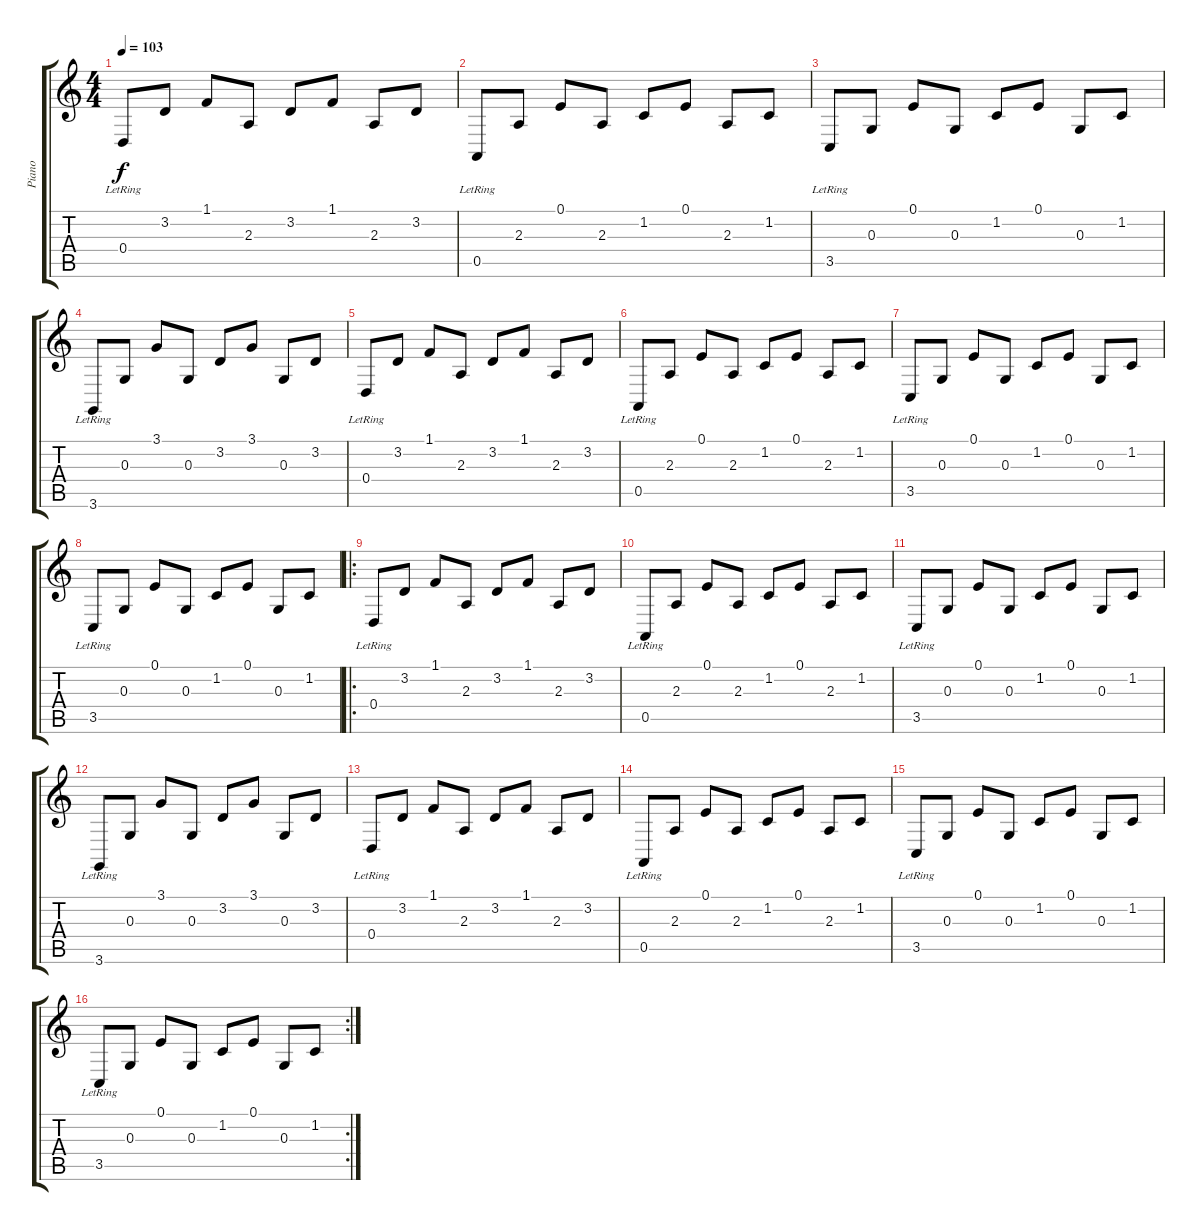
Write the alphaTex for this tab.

\track ("Piano" "Piano") {instrument acousticgrandpiano}
\staff {score tabs}
\tuning (E4 B3 G3 D3 A2 E2) {hide}
\ts (4 4)
\tempo 103
\clef g2
\ks c
0.4{lr}.8{dy f} 3.2.8 1.1.8 2.3.8 3.2.8 1.1.8 2.3.8 3.2.8 |
0.5{lr}.8 2.3.8 0.1.8 2.3.8 1.2.8 0.1.8 2.3.8 1.2.8 |
3.5{lr}.8 0.3.8 0.1.8 0.3.8 1.2.8 0.1.8 0.3.8 1.2.8 |
3.6{lr}.8 0.3.8 3.1.8 0.3.8 3.2.8 3.1.8 0.3.8 3.2.8 |
0.4{lr}.8 3.2.8 1.1.8 2.3.8 3.2.8 1.1.8 2.3.8 3.2.8 |
0.5{lr}.8 2.3.8 0.1.8 2.3.8 1.2.8 0.1.8 2.3.8 1.2.8 |
3.5{lr}.8 0.3.8 0.1.8 0.3.8 1.2.8 0.1.8 0.3.8 1.2.8 |
3.5{lr}.8 0.3.8 0.1.8 0.3.8 1.2.8 0.1.8 0.3.8 1.2.8 |
\ro
0.4{lr}.8 3.2.8 1.1.8 2.3.8 3.2.8 1.1.8 2.3.8 3.2.8 |
0.5{lr}.8 2.3.8 0.1.8 2.3.8 1.2.8 0.1.8 2.3.8 1.2.8 |
3.5{lr}.8 0.3.8 0.1.8 0.3.8 1.2.8 0.1.8 0.3.8 1.2.8 |
3.6{lr}.8 0.3.8 3.1.8 0.3.8 3.2.8 3.1.8 0.3.8 3.2.8 |
0.4{lr}.8 3.2.8 1.1.8 2.3.8 3.2.8 1.1.8 2.3.8 3.2.8 |
0.5{lr}.8 2.3.8 0.1.8 2.3.8 1.2.8 0.1.8 2.3.8 1.2.8 |
3.5{lr}.8 0.3.8 0.1.8 0.3.8 1.2.8 0.1.8 0.3.8 1.2.8 |
\rc 2
3.5{lr}.8 0.3.8 0.1.8 0.3.8 1.2.8 0.1.8 0.3.8 1.2.8
